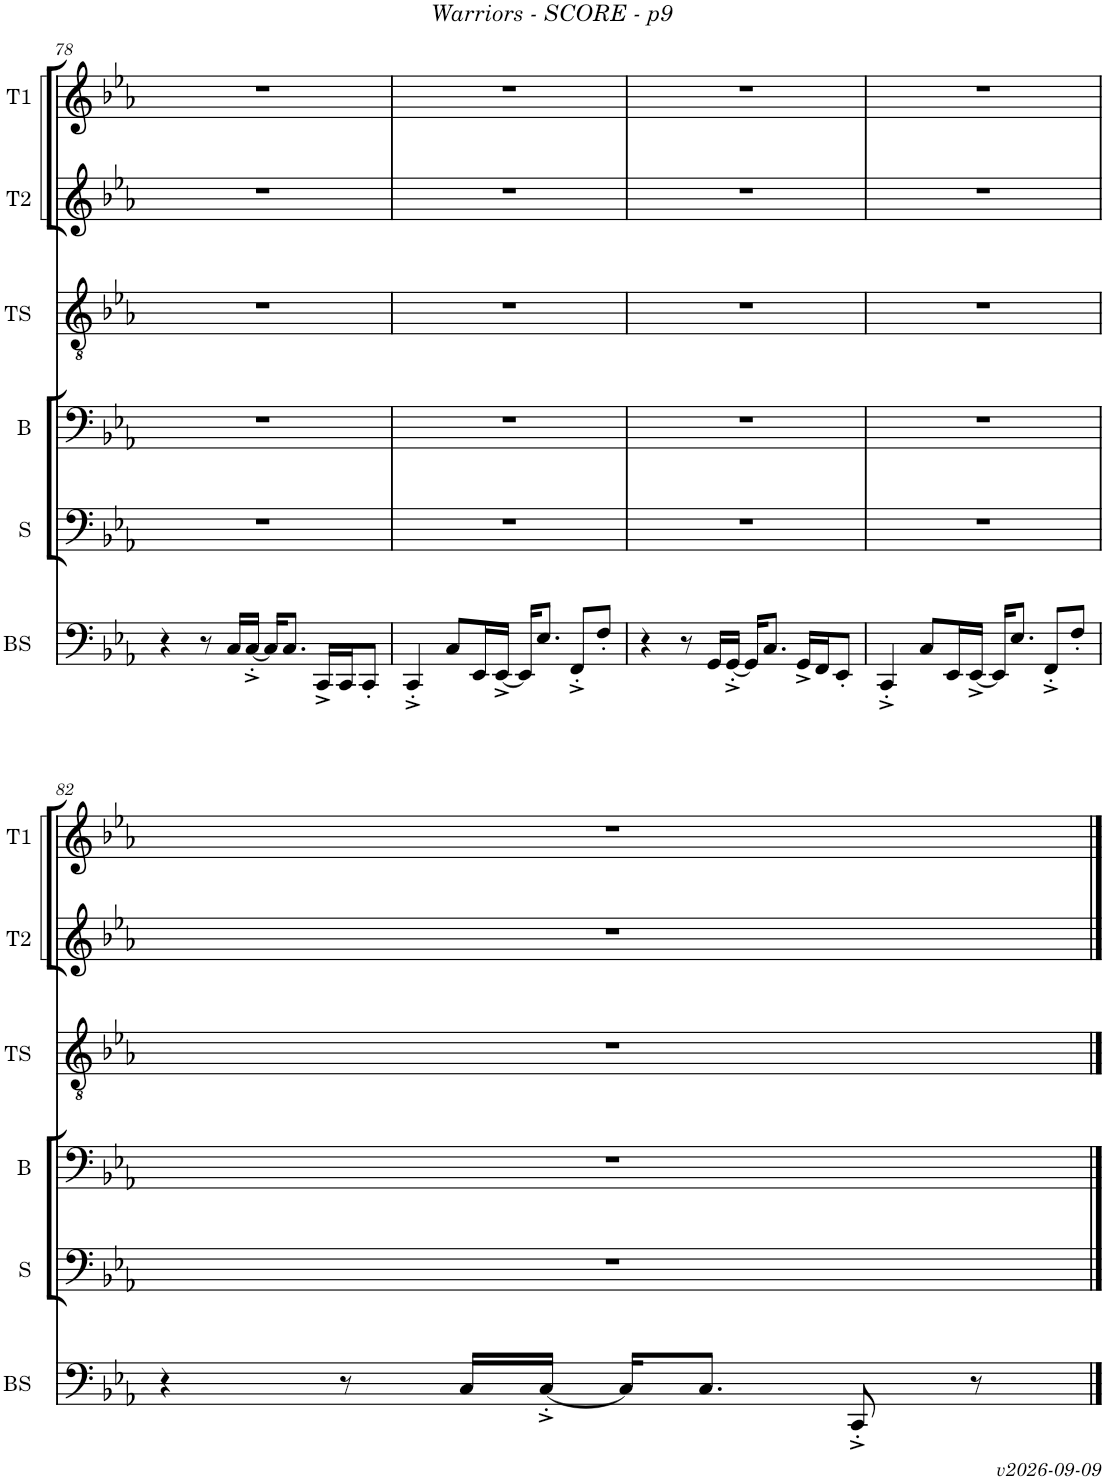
**kern	**kern	**kern	**kern	**kern	**kern
*part6	*part5	*part4	*part3	*part2	*part1
*staff6	*staff5	*staff4	*staff3	*staff2	*staff1
*I"Bari Sax	*I"Sousa	*I"Trombone	*I"Tenor Sax	*I"Trumpet 2	*I"Trumpet 1
*I'BS	*I'S	*	*I'TS	*I'T2	*I'T1
!!LO:PB:g=z
*clefF4	*clefF4	*clefF4	*clefGv2	*clefG2	*clefG2
*Trd12c21	*	*	*Trd8c14	*Trd1c2	*Trd1c2
*k[b-e-a-]	*k[b-e-a-]	*k[b-e-a-]	*k[b-e-a-]	*k[b-e-a-]	*k[b-e-a-]
*M4/4	*M4/4	*M4/4	*M4/4	*M4/4	*M4/4
=78	=78	=78	=78	=78	=78
4r	1r	1r	1r	1r	1r
8r	.	.	.	.	.
16C/LL	.	.	.	.	.
[16C'^/JJ	.	.	.	.	.
16C/KL]	.	.	.	.	.
8.C/J	.	.	.	.	.
16CC^/LL	.	.	.	.	.
16CC/J	.	.	.	.	.
8CC'/J	.	.	.	.	.
=79	=79	=79	=79	=79	=79
4CC'^/	1r	1r	1r	1r	1r
8C/L	.	.	.	.	.
16EE-/L	.	.	.	.	.
[16EE-^/JJ	.	.	.	.	.
16EE-/KL]	.	.	.	.	.
8.E-/J	.	.	.	.	.
8FF'^/L	.	.	.	.	.
8F'/J	.	.	.	.	.
=80	=80	=80	=80	=80	=80
4r	1r	1r	1r	1r	1r
8r	.	.	.	.	.
16GG/LL	.	.	.	.	.
[16GG'^/JJ	.	.	.	.	.
16GG/KL]	.	.	.	.	.
8.C/J	.	.	.	.	.
16GG^/LL	.	.	.	.	.
16FF/J	.	.	.	.	.
8EE-'/J	.	.	.	.	.
=81	=81	=81	=81	=81	=81
4CC'^/	1r	1r	1r	1r	1r
8C/L	.	.	.	.	.
16EE-/L	.	.	.	.	.
[16EE-^/JJ	.	.	.	.	.
16EE-/KL]	.	.	.	.	.
8.E-/J	.	.	.	.	.
8FF'^/L	.	.	.	.	.
8F'/J	.	.	.	.	.
!!LO:LB:g=z
=82	=82	=82	=82	=82	=82
4r	1r	1r	1r	1r	1r
8r	.	.	.	.	.
16C/LL	.	.	.	.	.
[16C'^/JJ	.	.	.	.	.
16C/KL]	.	.	.	.	.
8.C/J	.	.	.	.	.
8CC'^/	.	.	.	.	.
8r	.	.	.	.	.
==	==	==	==	==	==
*-	*-	*-	*-	*-	*-
